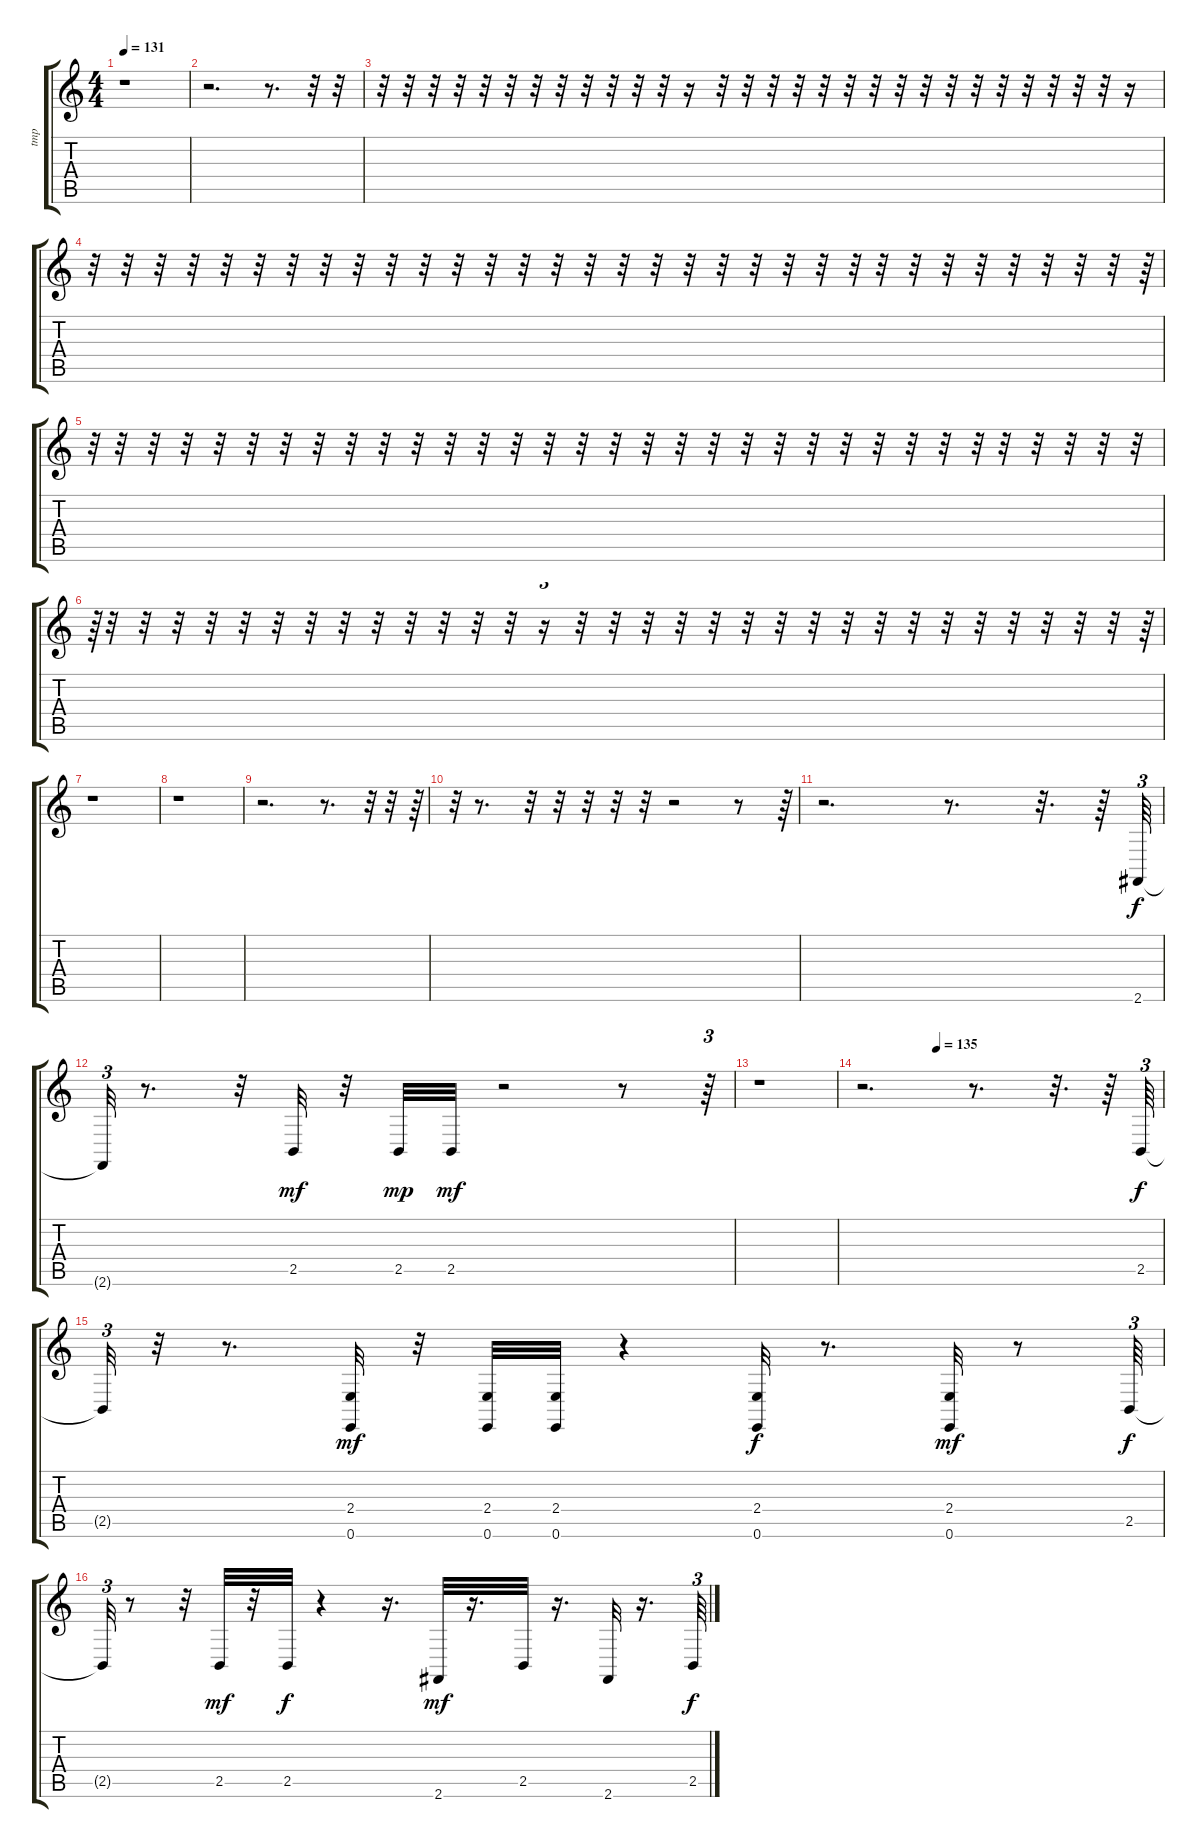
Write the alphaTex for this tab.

\track ("tmp" "tmp") {instrument timpani}
\staff {score tabs}
\tuning (E4 B3 G3 D3 A2 E2) {hide}
\ts (4 4)
\tempo 131
\clef g2
\ks c
r.1{dy f} |
r.2{d} r.8{d} r.32 r.32 |
r.32 r.32 r.32 r.32 r.32 r.32 r.32 r.32 r.32 r.32 r.32 r.32 r.16 r.32 r.32 r.32 r.32 r.32 r.32 r.32 r.32 r.32 r.32 r.32 r.32 r.32 r.32 r.32 r.32 r.16 |
r.32 r.32 r.32 r.32 r.32 r.32 r.32 r.32 r.32 r.32 r.32 r.32 r.32 r.32 r.32 r.32 r.32 r.32 r.32 r.32 r.32 r.32 r.32 r.32{tu (3 2)} r.32 r.32 r.32 r.32 r.32 r.32 r.32 r.32 r.64{tu (3 2)} |
r.32{tu (3 2)} r.32 r.32 r.32 r.32 r.32 r.32 r.32 r.32 r.32 r.32 r.32 r.32 r.32 r.32 r.32 r.32 r.32 r.32 r.32 r.32 r.32 r.32 r.32 r.32 r.32 r.32 r.32{tu (3 2)} r.32 r.32 r.32 r.32 r.32{tu (3 2)} |
r.64{tu (3 2)} r.32 r.32 r.32 r.32 r.32 r.32 r.32 r.32 r.32 r.32 r.32 r.32 r.32 r.16{tu (3 2)} r.32 r.32 r.32 r.32 r.32 r.32 r.32 r.32 r.32 r.32 r.32 r.32 r.32 r.32 r.32 r.32 r.32 r.64{tu (3 2)} |
r.1 |
r.1 |
r.2{d} r.8{d} r.32{tu (3 2)} r.32 r.64{tu (3 2)} |
r.32{tu (3 2)} r.8{d} r.32 r.32 r.32 r.32 r.32 r.2 r.8 r.64{tu (3 2)} |
r.2{d} r.8{d} r.32{d} r.64 2.6.64{tu (3 2)} |
2.6{t}.32{tu (3 2)} r.8{d} r.32 2.5.32{dy mf} r.32 2.5.32{dy mp} 2.5.32{dy mf} r.2 r.8 r.64{tu (3 2)} |
r.1 |
\tempo (135 0.25)
r.2{d} r.8{d} r.32{d} r.64 2.5.64{tu (3 2) dy f} |
2.5{t}.32{tu (3 2)} r.32 r.8{d} (2.4 0.6).32{dy mf} r.32 (2.4 0.6).32 (2.4 0.6).32 r.4 (2.4 0.6).32{dy f} r.8{d} (2.4 0.6).32{dy mf} r.8 2.5.64{tu (3 2) dy f} |
2.5{t}.32{tu (3 2)} r.8 r.32 2.5.32{dy mf} r.32 2.5.32{dy f} r.4 r.16{d} 2.6.32{dy mf} r.16{d} 2.5.32 r.16{d} 2.6.32 r.16{d} 2.5.64{tu (3 2) dy f}
